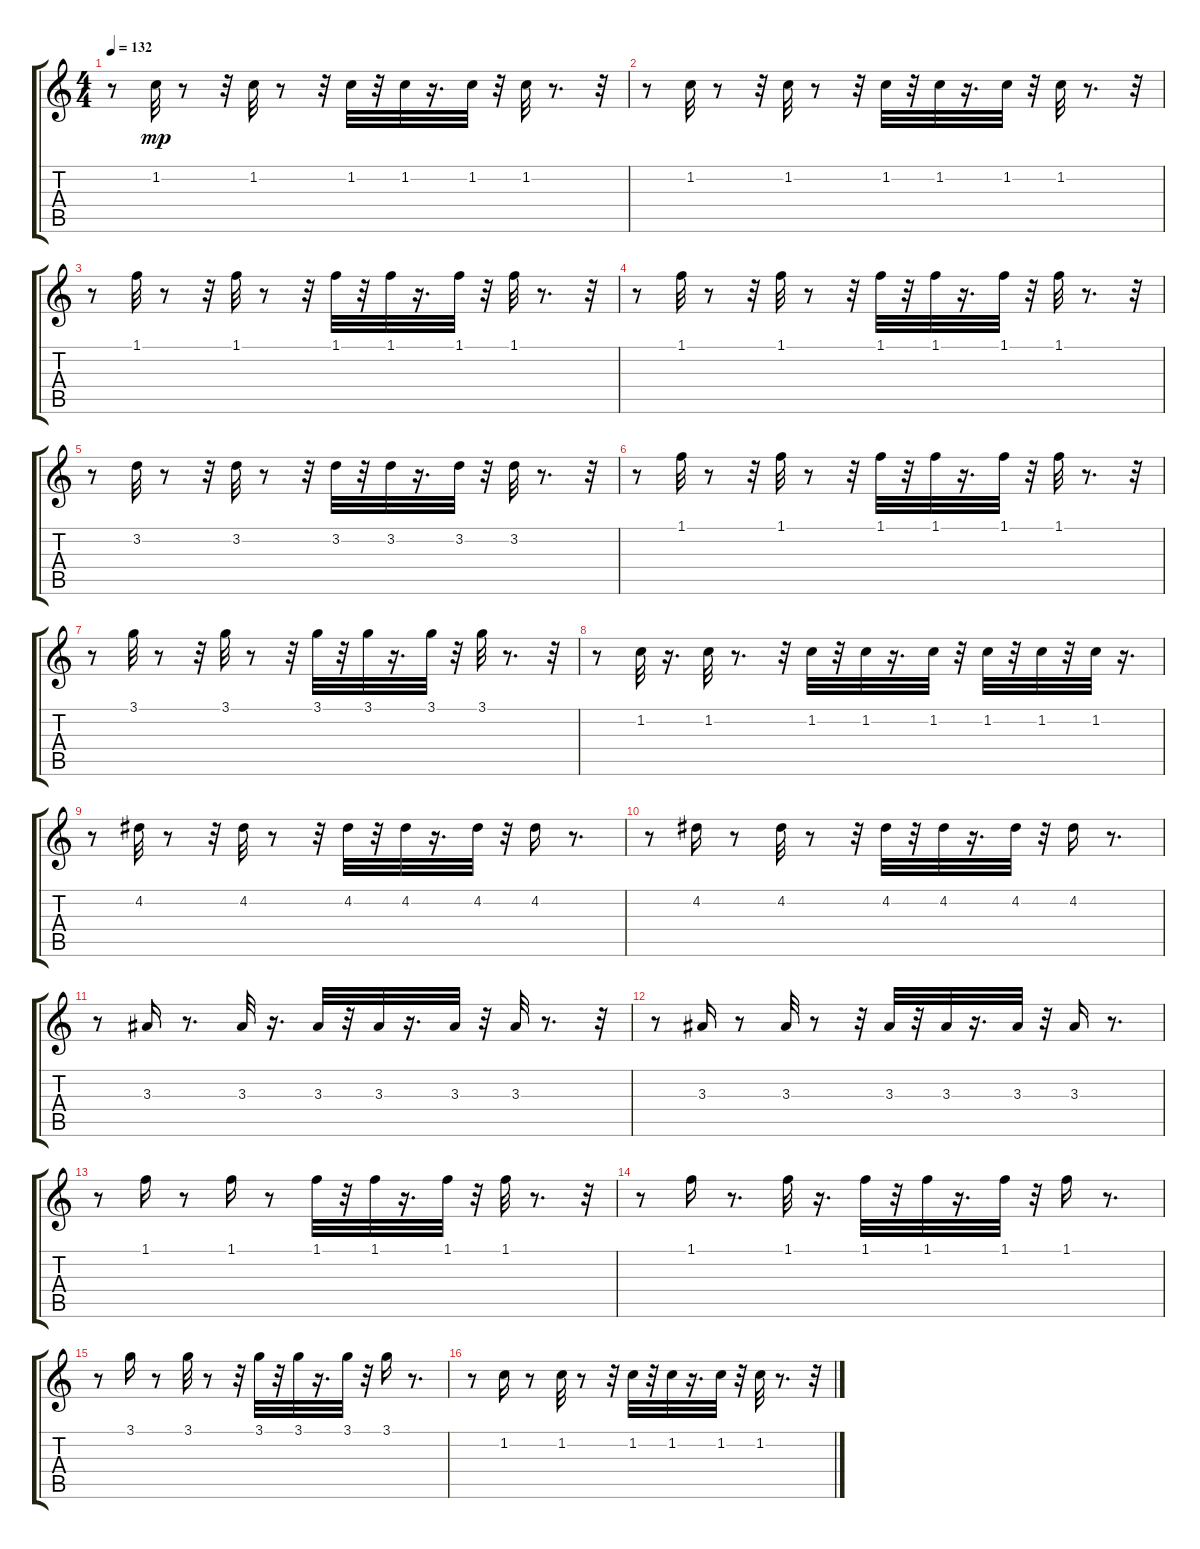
\track "" {instrument synthbass1}
\staff {score tabs}
\tuning (E4 B3 G3 D3 A2 E2) {hide}
\ts (4 4)
\tempo 132
\clef g2
\ks c
r.8{dy mp} 1.2.32 r.8 r.32 1.2.32 r.8 r.32 1.2.32 r.32 1.2.32 r.16{d} 1.2.32 r.32 1.2.32 r.8{d} r.32 |
r.8 1.2.32 r.8 r.32 1.2.32 r.8 r.32 1.2.32 r.32 1.2.32 r.16{d} 1.2.32 r.32 1.2.32 r.8{d} r.32 |
r.8 1.1.32 r.8 r.32 1.1.32 r.8 r.32 1.1.32 r.32 1.1.32 r.16{d} 1.1.32 r.32 1.1.32 r.8{d} r.32 |
r.8 1.1.32 r.8 r.32 1.1.32 r.8 r.32 1.1.32 r.32 1.1.32 r.16{d} 1.1.32 r.32 1.1.32 r.8{d} r.32 |
r.8 3.2.32 r.8 r.32 3.2.32 r.8 r.32 3.2.32 r.32 3.2.32 r.16{d} 3.2.32 r.32 3.2.32 r.8{d} r.32 |
r.8 1.1.32 r.8 r.32 1.1.32 r.8 r.32 1.1.32 r.32 1.1.32 r.16{d} 1.1.32 r.32 1.1.32 r.8{d} r.32 |
r.8 3.1.32 r.8 r.32 3.1.32 r.8 r.32 3.1.32 r.32 3.1.32 r.16{d} 3.1.32 r.32 3.1.32 r.8{d} r.32 |
r.8 1.2.32 r.16{d} 1.2.32 r.8{d} r.32 1.2.32 r.32 1.2.32 r.16{d} 1.2.32 r.32 1.2.32 r.32 1.2.32 r.32 1.2.32 r.16{d} |
r.8 4.2.32 r.8 r.32 4.2.32 r.8 r.32 4.2.32 r.32 4.2.32 r.16{d} 4.2.32 r.32 4.2.16 r.8{d} |
r.8 4.2.16 r.8 4.2.32 r.8 r.32 4.2.32 r.32 4.2.32 r.16{d} 4.2.32 r.32 4.2.16 r.8{d} |
r.8 3.3.16 r.8{d} 3.3.32 r.16{d} 3.3.32 r.32 3.3.32 r.16{d} 3.3.32 r.32 3.3.32 r.8{d} r.32 |
r.8 3.3.16 r.8 3.3.32 r.8 r.32 3.3.32 r.32 3.3.32 r.16{d} 3.3.32 r.32 3.3.16 r.8{d} |
r.8 1.1.16 r.8 1.1.16 r.8 1.1.32 r.32 1.1.32 r.16{d} 1.1.32 r.32 1.1.32 r.8{d} r.32 |
r.8 1.1.16 r.8{d} 1.1.32 r.16{d} 1.1.32 r.32 1.1.32 r.16{d} 1.1.32 r.32 1.1.16 r.8{d} |
r.8 3.1.16 r.8 3.1.32 r.8 r.32 3.1.32 r.32 3.1.32 r.16{d} 3.1.32 r.32 3.1.16 r.8{d} |
r.8 1.2.16 r.8 1.2.32 r.8 r.32 1.2.32 r.32 1.2.32 r.16{d} 1.2.32 r.32 1.2.32 r.8{d} r.32
